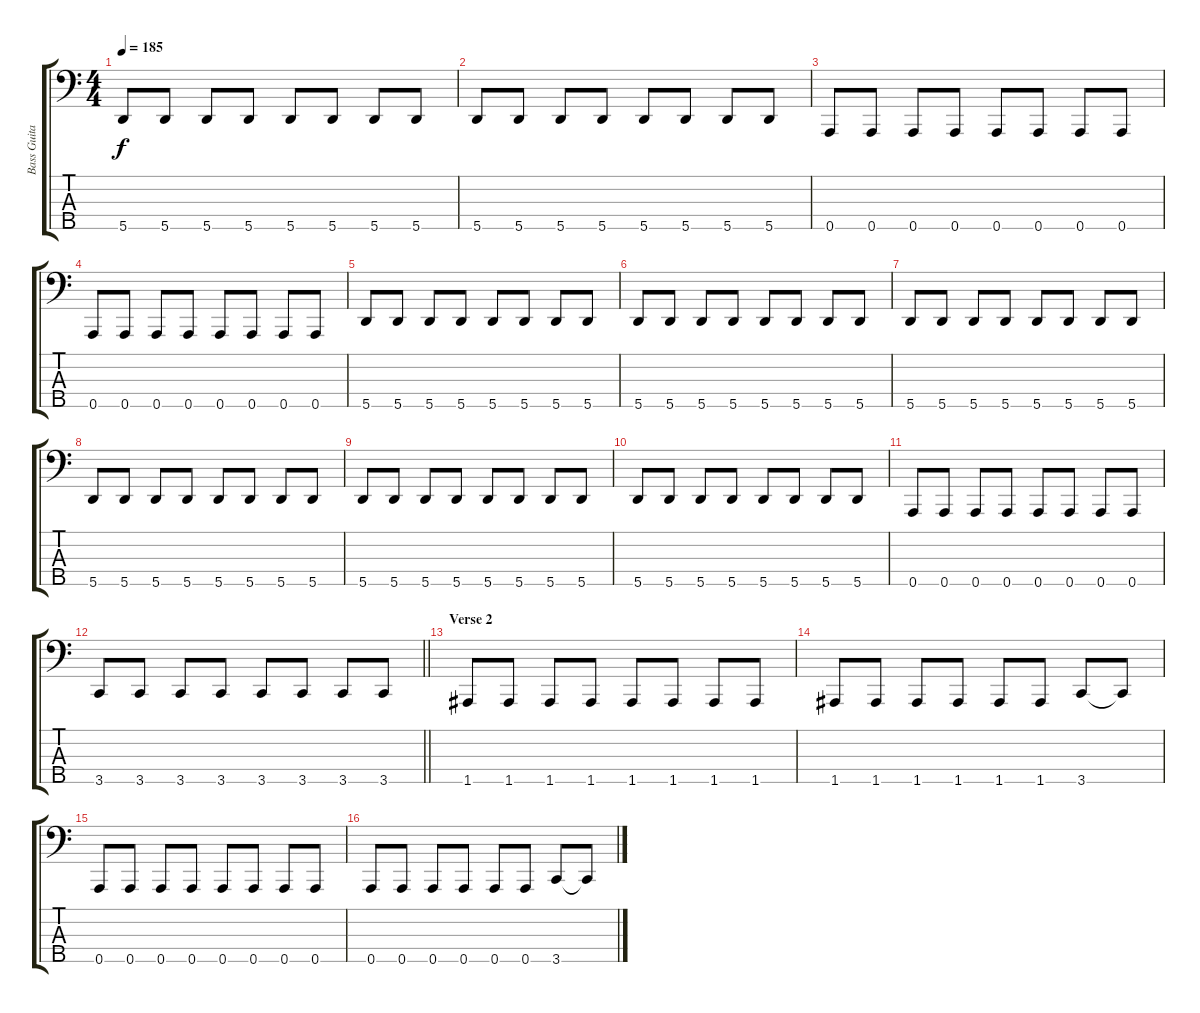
\track ("Bass Guitar" "Bass Guita") {instrument electricbasspick}
\staff {score tabs}
\tuning (G2 D2 A1 E1 A0) {hide}
\ts (4 4)
\tempo 185
\clef f4
\ks c
5.5.8{dy f} 5.5.8 5.5.8 5.5.8 5.5.8 5.5.8 5.5.8 5.5.8 |
5.5.8 5.5.8 5.5.8 5.5.8 5.5.8 5.5.8 5.5.8 5.5.8 |
0.5.8 0.5.8 0.5.8 0.5.8 0.5.8 0.5.8 0.5.8 0.5.8 |
0.5.8 0.5.8 0.5.8 0.5.8 0.5.8 0.5.8 0.5.8 0.5.8 |
5.5.8 5.5.8 5.5.8 5.5.8 5.5.8 5.5.8 5.5.8 5.5.8 |
5.5.8 5.5.8 5.5.8 5.5.8 5.5.8 5.5.8 5.5.8 5.5.8 |
5.5.8 5.5.8 5.5.8 5.5.8 5.5.8 5.5.8 5.5.8 5.5.8 |
5.5.8 5.5.8 5.5.8 5.5.8 5.5.8 5.5.8 5.5.8 5.5.8 |
5.5.8 5.5.8 5.5.8 5.5.8 5.5.8 5.5.8 5.5.8 5.5.8 |
5.5.8 5.5.8 5.5.8 5.5.8 5.5.8 5.5.8 5.5.8 5.5.8 |
0.5.8 0.5.8 0.5.8 0.5.8 0.5.8 0.5.8 0.5.8 0.5.8 |
\barLineRight lightlight
3.5.8 3.5.8 3.5.8 3.5.8 3.5.8 3.5.8 3.5.8 3.5.8 |
\section ("" "Verse 2")
1.5.8 1.5.8 1.5.8 1.5.8 1.5.8 1.5.8 1.5.8 1.5.8 |
1.5.8 1.5.8 1.5.8 1.5.8 1.5.8 1.5.8 3.5.8 3.5{t}.8 |
0.5.8 0.5.8 0.5.8 0.5.8 0.5.8 0.5.8 0.5.8 0.5.8 |
0.5.8 0.5.8 0.5.8 0.5.8 0.5.8 0.5.8 3.5.8 3.5{t}.8
